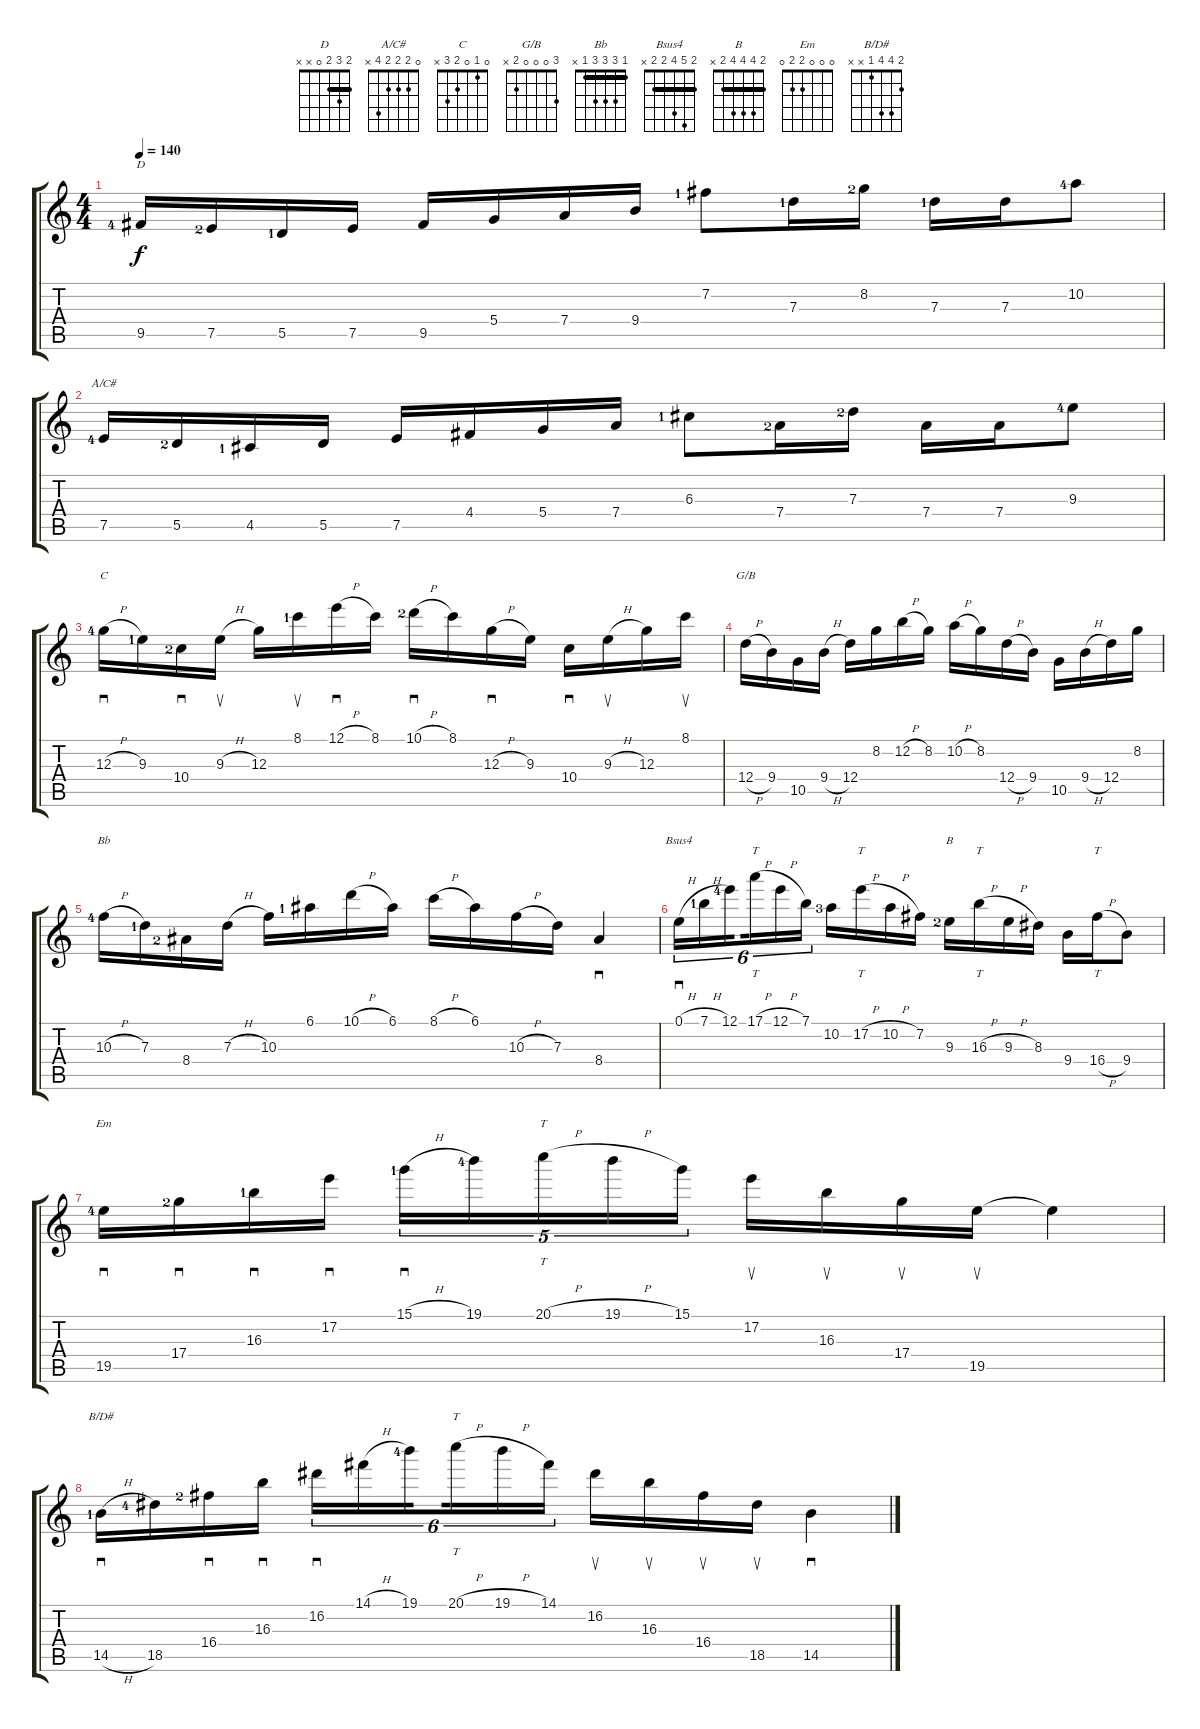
\track "" {instrument overdrivenguitar}
\staff {score tabs}
\tuning (E4 B3 G3 D3 A2 E2) {hide}
\chord ("D" 2 3 2 0 x x) {barre 2}
\chord ("A/C#" 0 2 2 2 4 x)
\chord ("C" 0 1 0 2 3 x)
\chord ("G/B" 3 0 0 0 2 x)
\chord ("Bb" 1 3 3 3 1 x) {barre 1}
\chord ("Bsus4" 2 5 4 2 2 x) {barre 2}
\chord ("B" 2 4 4 4 2 x) {barre 2}
\chord ("Em" 0 0 0 2 2 0)
\chord ("B/D#" 2 4 4 1 x x)
\ts (4 4)
\tempo 140
\clef g2
\ks c
9.5{lf 5}.16{ch "D" dy f} 7.5{lf 3}.16 5.5{lf 2}.16 7.5.16 9.5.16 5.4.16 7.4.16 9.4.16 7.2{lf 2}.8 7.3{lf 2}.16 8.2{lf 3}.16 7.3{lf 2}.16 7.3.16 10.2{lf 5}.8 |
7.5{lf 5}.16{ch "A/C#"} 5.5{lf 3}.16 4.5{lf 2}.16 5.5.16 7.5.16 4.4.16 5.4.16 7.4.16 6.3{lf 2}.8 7.4{lf 3}.16 7.3{lf 3}.16 7.4.16 7.4.16 9.3{lf 5}.8 |
12.3{h lf 5}.16{sd ch "C"} 9.3{lf 2}.16 10.4{lf 3}.16{sd} 9.3{h}.16{su} 12.3.16 8.1{lf 2}.16{su} 12.1{h}.16{sd} 8.1.16 10.1{h lf 3}.16{sd} 8.1.16 12.3{h}.16{sd} 9.3.16 10.4.16{sd} 9.3{h}.16{su} 12.3.16 8.1.16{su} |
12.4{h}.16{ch "G/B"} 9.4.16 10.5.16 9.4{h}.16 12.4.16 8.2.16 12.2{h}.16 8.2.16 10.2{h}.16 8.2.16 12.4{h}.16 9.4.16 10.5.16 9.4{h}.16 12.4.16 8.2.16 |
10.3{h lf 5}.16{ch "Bb"} 7.3{lf 2}.16 8.4{lf 3}.16 7.3{h}.16 10.3.16 6.1{lf 2}.16 10.1{h}.16 6.1.16 8.1{h}.16 6.1.16 10.3{h}.16 7.3.16 8.4.4{sd} |
0.1{h}.16{sd tu (6 4) ch "Bsus4"} 7.1{h lf 2}.16{tu (6 4)} 12.1{lf 5}.16{tu (6 4) beam splitsecondary} 17.1{h}.16{tt tu (6 4)} 12.1{h}.16{tu (6 4)} 7.1.16{tu (6 4)} 10.2{lf 4}.16 17.2{h}.16{tt} 10.2{h}.16 7.2.16 9.3{lf 3}.16{ch "B"} 16.3{h}.16{tt} 9.3{h}.16 8.3.16 9.4.16 16.4{h}.16{tt} 9.4.8 |
19.5{lf 5}.16{sd ch "Em"} 17.4{lf 3}.16{sd} 16.3{lf 2}.16{sd} 17.2.16{sd} 15.1{h lf 2}.16{sd tu (5 4)} 19.1{lf 5}.16{tu (5 4)} 20.1{h}.16{tt tu (5 4)} 19.1{h}.16{tu (5 4)} 15.1.16{tu (5 4)} 17.2.16{su} 16.3.16{su} 17.4.16{su} 19.5.16{su} 19.5{t}.4 |
14.5{h lf 2}.16{sd ch "B/D#"} 18.5{lf 5}.16 16.4{lf 3}.16{sd} 16.3.16{sd} 16.2.16{sd tu (6 4)} 14.1{h}.16{tu (6 4)} 19.1{lf 5}.16{tu (6 4) beam splitsecondary} 20.1{h}.16{tt tu (6 4)} 19.1{h}.16{tu (6 4)} 14.1.16{tu (6 4)} 16.2.16{su} 16.3.16{su} 16.4.16{su} 18.5.16{su} 14.5.4{sd}
